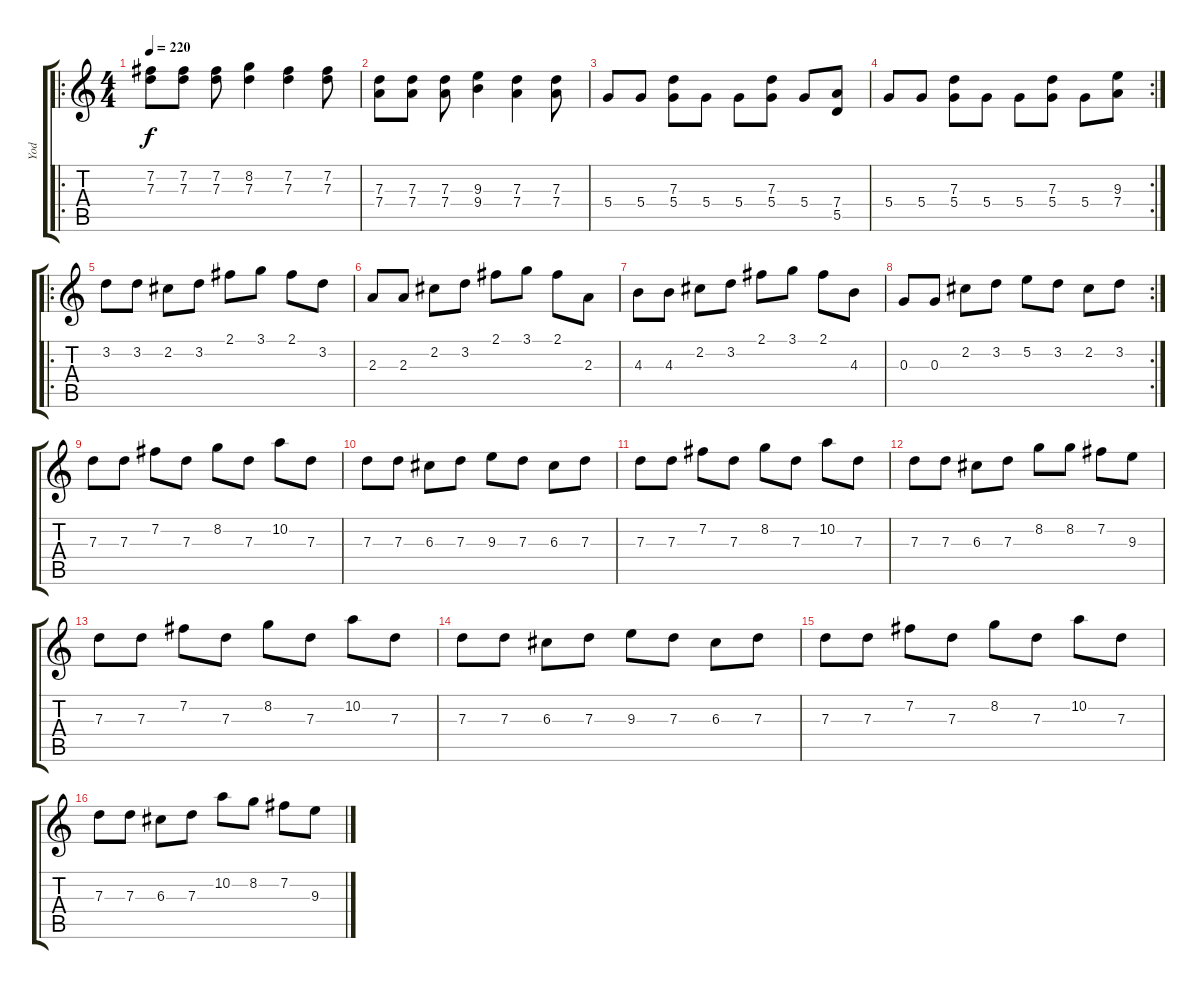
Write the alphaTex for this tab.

\track ("Yod" "Yod") {instrument distortionguitar}
\staff {score tabs}
\tuning (E4 B3 G3 D3 A2 E2) {hide}
\ro
\ts (4 4)
\tempo 220
\clef g2
\ks c
(7.2 7.3).8{dy f} (7.2 7.3).8 (7.2 7.3).8 (8.2 7.3).4 (7.2 7.3).4 (7.2 7.3).8 |
(7.3 7.4).8 (7.3 7.4).8 (7.3 7.4).8 (9.3 9.4).4 (7.3 7.4).4 (7.3 7.4).8 |
5.4.8 5.4.8 (7.3 5.4).8 5.4.8 5.4.8 (7.3 5.4).8 5.4.8 (7.4 5.5).8 |
\rc 2
5.4.8 5.4.8 (7.3 5.4).8 5.4.8 5.4.8 (7.3 5.4).8 5.4.8 (9.3 7.4).8 |
\ro
3.2.8 3.2.8 2.2.8 3.2.8 2.1.8 3.1.8 2.1.8 3.2.8 |
2.3.8 2.3.8 2.2.8 3.2.8 2.1.8 3.1.8 2.1.8 2.3.8 |
4.3.8 4.3.8 2.2.8 3.2.8 2.1.8 3.1.8 2.1.8 4.3.8 |
\rc 2
0.3.8 0.3.8 2.2.8 3.2.8 5.2.8 3.2.8 2.2.8 3.2.8 |
7.3.8 7.3.8 7.2.8 7.3.8 8.2.8 7.3.8 10.2.8 7.3.8 |
7.3.8 7.3.8 6.3.8 7.3.8 9.3.8 7.3.8 6.3.8 7.3.8 |
7.3.8 7.3.8 7.2.8 7.3.8 8.2.8 7.3.8 10.2.8 7.3.8 |
7.3.8 7.3.8 6.3.8 7.3.8 8.2.8 8.2.8 7.2.8 9.3.8 |
7.3.8 7.3.8 7.2.8 7.3.8 8.2.8 7.3.8 10.2.8 7.3.8 |
7.3.8 7.3.8 6.3.8 7.3.8 9.3.8 7.3.8 6.3.8 7.3.8 |
7.3.8 7.3.8 7.2.8 7.3.8 8.2.8 7.3.8 10.2.8 7.3.8 |
7.3.8 7.3.8 6.3.8 7.3.8 10.2.8 8.2.8 7.2.8 9.3.8
